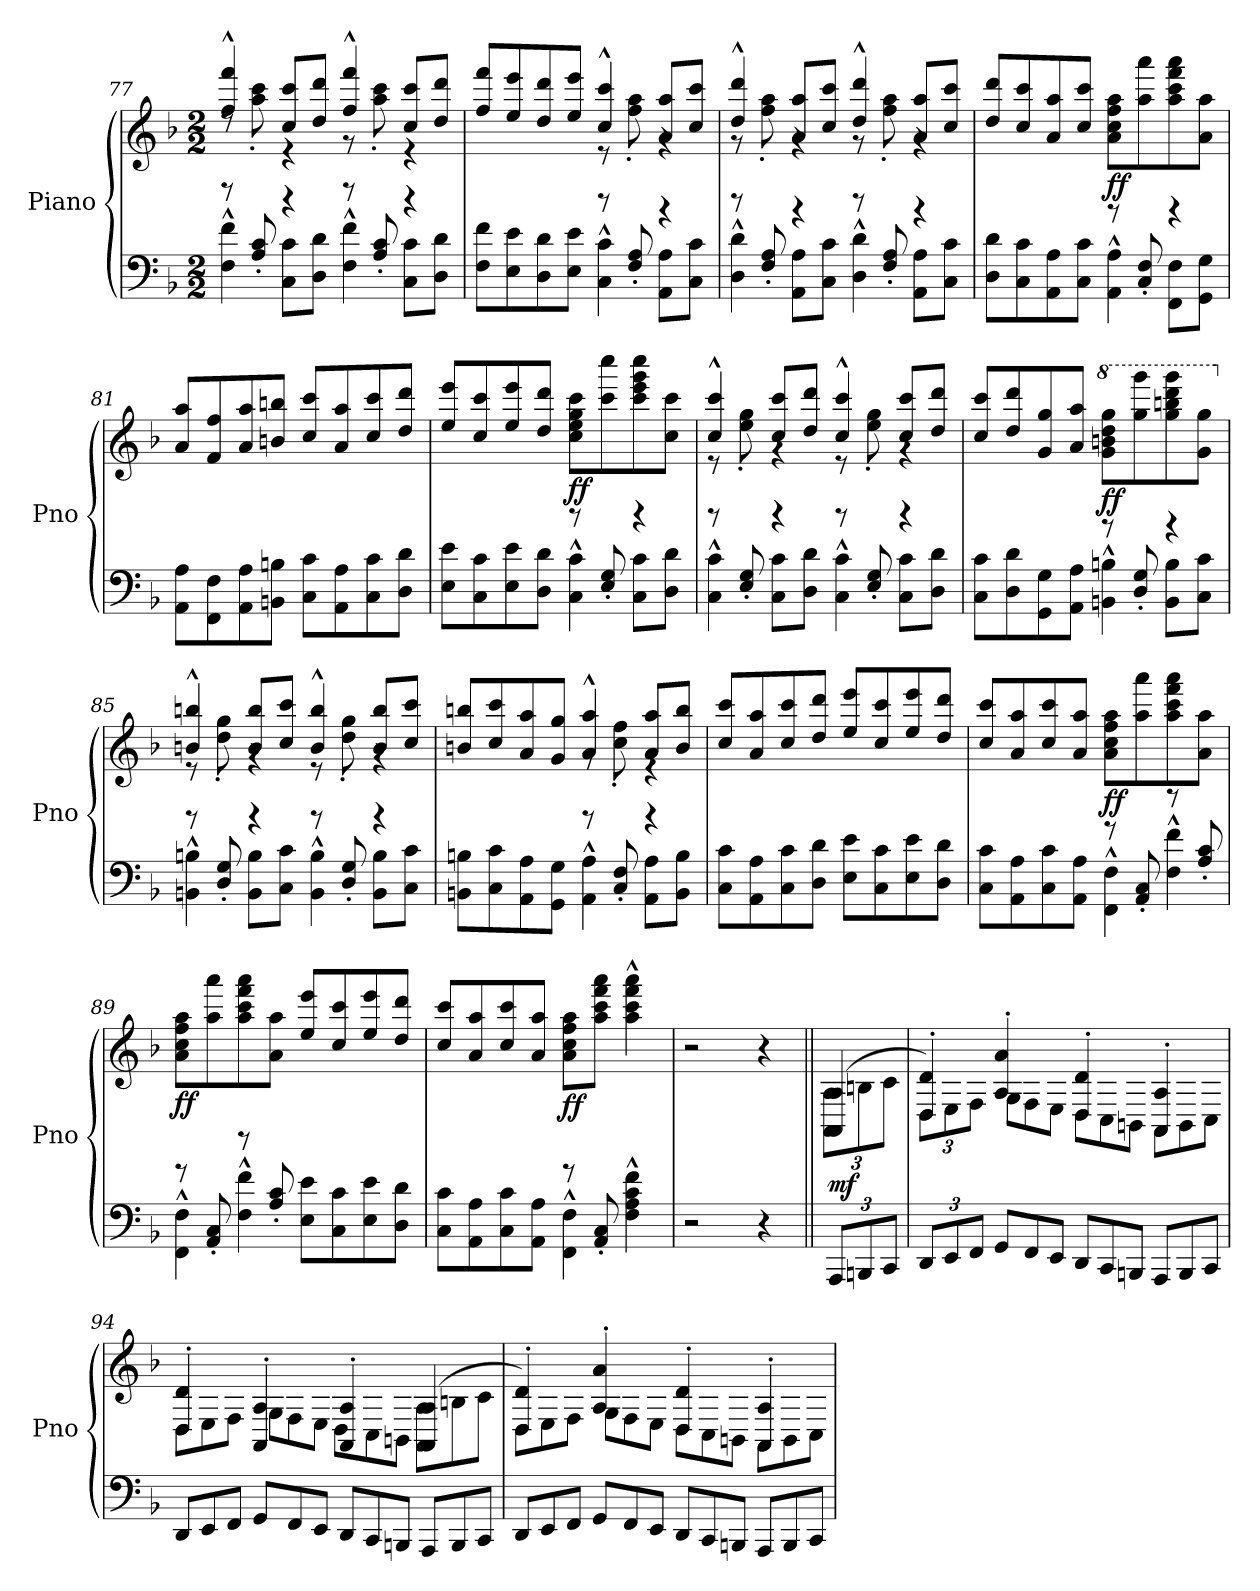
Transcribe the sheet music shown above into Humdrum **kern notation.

**kern	**kern	**dynam
*part1	*part1	*part1
*staff2	*staff1	*staff1/2
*I"Piano	*	*
*I'Pno	*	*
*clefF4	*clefG2	*
*k[b-]	*k[b-]	*
*M2/2	*M2/2	*
=77	=77	=77
*^	*^	*
4F\^^ 4f\^^	8rff	4ff/^^ 4fff/^^	8rdd	.
.	8A/' 8c/'	.	8aa\' 8ccc\'	.
8C\ 8c\L	4rdd	8cc/ 8ccc/L	4r	.
8D\ 8d\J	.	8dd/ 8ddd/J	.	.
4F\^^ 4f\^^	8rff	4ff/^^ 4fff/^^	8r	.
.	8A/' 8c/'	.	8aa\' 8ccc\'	.
8C\ 8c\L	4rdd	8cc/ 8ccc/L	4r	.
8D\ 8d\J	.	8dd/ 8ddd/J	.	.
=78	=78	=78	=78	=78
8F\ 8f\L	2ryy	8ff/ 8fff/L	2ryy	.
8E\ 8e\	.	8ee/ 8eee/	.	.
8D\ 8d\	.	8dd/ 8ddd/	.	.
8E\ 8e\J	.	8ee/ 8eee/J	.	.
4C\^^ 4c\^^	8rdd	4cc/^^ 4ccc/^^	8r	.
.	8F/' 8A/'	.	8ff\' 8aa\'	.
8AA\ 8A\L	4rb	8a/ 8aa/L	4rg	.
8C\ 8c\J	.	8cc/ 8ccc/J	.	.
=79	=79	=79	=79	=79
4D\^^ 4d\^^	8rdd	4dd/^^ 4ddd/^^	8r	.
.	8F/' 8A/'	.	8ff\' 8aa\'	.
8AA\ 8A\L	4rb	8a/ 8aa/L	4rg	.
8C\ 8c\J	.	8cc/ 8ccc/J	.	.
4D\^^ 4d\^^	8rdd	4dd/^^ 4ddd/^^	8r	.
.	8F/' 8A/'	.	8ff\' 8aa\'	.
8AA\ 8A\L	4rb	8a/ 8aa/L	4rg	.
8C\ 8c\J	.	8cc/ 8ccc/J	.	.
*	*	*v	*v	*
=80	=80	=80	=80
8D\ 8d\L	2ryy	8dd/ 8ddd/L	.
8C\ 8c\	.	8cc/ 8ccc/	.
8AA\ 8A\	.	8a/ 8aa/	.
8C\ 8c\J	.	8cc/ 8ccc/J	.
!	!	!	!LO:DY:b
4AA\^^ 4A\^^	8rb	8a\ 8cc\ 8ff\ 8aa\L	ff
.	8C/' 8F/'	8aa\ 8aaa\	.
8FF\ 8F\L	4rb	8aa\ 8ccc\ 8fff\ 8aaa\	.
8GG\ 8G\J	.	8a\ 8aa\J	.
*v	*v	*	*
!!LO:LB:g=z
=81	=81	=81
8AA\ 8A\L	8a/ 8aa/L	.
8FF\ 8F\	8f/ 8ff/	.
8AA\ 8A\	8a/ 8aa/	.
8BBn\ 8Bn\J	8bn/ 8bbn/J	.
8C\ 8c\L	8cc/ 8ccc/L	.
8AA\ 8A\	8a/ 8aa/	.
8C\ 8c\	8cc/ 8ccc/	.
8D\ 8d\J	8dd/ 8ddd/J	.
=82	=82	=82
*^	*	*
8E\ 8e\L	2ryy	8ee/ 8eee/L	.
8C\ 8c\	.	8cc/ 8ccc/	.
8E\ 8e\	.	8ee/ 8eee/	.
8D\ 8d\J	.	8dd/ 8ddd/J	.
!	!	!	!LO:DY:b
4C\^^ 4c\^^	8rdd	8cc\ 8ee\ 8gg\ 8ccc\L	ff
.	8E/' 8G/'	8ccc\ 8cccc\	.
8C\ 8c\L	4rdd	8ccc\ 8eee\ 8ggg\ 8cccc\	.
8D\ 8d\J	.	8cc\ 8ccc\J	.
=83	=83	=83	=83
*	*	*^	*
4C\^^ 4c\^^	8rdd	4cc/^^ 4ccc/^^	8r	.
.	8E/' 8G/'	.	8ee\' 8gg\'	.
8C\ 8c\L	4rdd	8cc/ 8ccc/L	4rg	.
8D\ 8d\J	.	8dd/ 8ddd/J	.	.
4C\^^ 4c\^^	8rdd	4cc/^^ 4ccc/^^	8r	.
.	8E/' 8G/'	.	8ee\' 8gg\'	.
8C\ 8c\L	4rdd	8cc/ 8ccc/L	4rg	.
8D\ 8d\J	.	8dd/ 8ddd/J	.	.
*	*	*v	*v	*
=84	=84	=84	=84
8C\ 8c\L	2ryy	8cc/ 8ccc/L	.
8D\ 8d\	.	8dd/ 8ddd/	.
8GG\ 8G\	.	8g/ 8gg/	.
8AA\ 8A\J	.	8a/ 8aa/J	.
*	*	*8va	*
!	!	!	!LO:DY:b
4BBn\^^ 4Bn\^^	8rb	8gg\ 8bbn\ 8ddd\ 8ggg\L	ff
.	8D/' 8G/'	8ggg\ 8gggg\	.
8BB\ 8B\L	4rb	8ggg\ 8bbbn\ 8dddd\ 8gggg\	.
8C\ 8c\J	.	8gg\ 8ggg\J	.
=85	=85	=85	=85
*	*	*X8va	*
*	*	*^	*
4BBn\^^ 4Bn\^^	8rb	4bn/^^ 4bbn/^^	8r	.
.	8D/' 8G/'	.	8dd\' 8gg\'	.
8BB\ 8B\L	4rb	8b/ 8bb/L	4rg	.
8C\ 8c\J	.	8cc/ 8ccc/J	.	.
4BB\^^ 4B\^^	8rb	4b/^^ 4bb/^^	8r	.
.	8D/' 8G/'	.	8dd\' 8gg\'	.
8BB\ 8B\L	4rb	8b/ 8bb/L	4rg	.
8C\ 8c\J	.	8cc/ 8ccc/J	.	.
!!LO:LB:g=z	!!
=86	=86	=86	=86	=86
8BBn\ 8Bn\L	2ryy	8bn/ 8bbn/L	2ryy	.
8C\ 8c\	.	8cc/ 8ccc/	.	.
8AA\ 8A\	.	8a/ 8aa/	.	.
8GG\ 8G\J	.	8g/ 8gg/J	.	.
4AA\^^ 4A\^^	8rb	4a/^^ 4aa/^^	8rg	.
.	8C/' 8F/'	.	8cc\' 8ff\'	.
8AA\ 8A\L	4rb	8a/ 8aa/L	4re	.
8BB\ 8B\J	.	8b/ 8bb/J	.	.
*v	*v	*	*	*
*	*v	*v	*
=87	=87	=87
8C\ 8c\L	8cc/ 8ccc/L	.
8AA\ 8A\	8a/ 8aa/	.
8C\ 8c\	8cc/ 8ccc/	.
8D\ 8d\J	8dd/ 8ddd/J	.
8E\ 8e\L	8ee/ 8eee/L	.
8C\ 8c\	8cc/ 8ccc/	.
8E\ 8e\	8ee/ 8eee/	.
8D\ 8d\J	8dd/ 8ddd/J	.
=88	=88	=88
*^	*	*
8C\ 8c\L	2ryy	8cc/ 8ccc/L	.
8AA\ 8A\	.	8a/ 8aa/	.
8C\ 8c\	.	8cc/ 8ccc/	.
8AA\ 8A\J	.	8a/ 8aa/J	.
!	!	!	!LO:DY:b
4FF\^^ 4F\^^	8rg	8a\ 8cc\ 8ff\ 8aa\L	ff
.	8AA/' 8C/'	8aa\ 8aaa\	.
4F\^^ 4f\^^	8rff	8aa\ 8ccc\ 8fff\ 8aaa\	.
.	8A/' 8c/'	8a\ 8aa\J	.
=89	=89	=89	=89
!	!	!	!LO:DY:b
4FF\^^ 4F\^^	8rg	8a\ 8cc\ 8ff\ 8aa\L	ff
.	8AA/' 8C/'	8aa\ 8aaa\	.
4F\^^ 4f\^^	8rff	8aa\ 8ccc\ 8fff\ 8aaa\	.
.	8A/' 8c/'	8a\ 8aa\J	.
8E\ 8e\L	2ryy	8ee/ 8eee/L	.
8C\ 8c\	.	8cc/ 8ccc/	.
8E\ 8e\	.	8ee/ 8eee/	.
8D\ 8d\J	.	8dd/ 8ddd/J	.
=90	=90	=90	=90
8C\ 8c\L	2ryy	8cc/ 8ccc/L	.
8AA\ 8A\	.	8a/ 8aa/	.
8C\ 8c\	.	8cc/ 8ccc/	.
8AA\ 8A\J	.	8a/ 8aa/J	.
!	!	!	!LO:DY:b
4FF\^^ 4F\^^	8rg	8a\ 8cc\ 8ff\ 8aa\L	ff
.	8AA/' 8C/'	8aa\ 8ccc\ 8fff\ 8aaa\J	.
4F\^^ 4A\^^ 4c\^^ 4f\^^	4ryy	4aa\^^ 4ccc\^^ 4fff\^^ 4aaa\^^	.
*v	*v	*	*
=91	=91	=91
2r	2r	.
4r	4r	.
!!LO:LB:g=z
=92||	=92||	=92||
*	*^	*
*Xbrackettup	*	*Xbrackettup	*
!	!	!	!LO:DY:b
12AAA/L	(4AA/ 4A/	12AA\ 12A\L	mf
12BBBn/	.	12Bn\	.
12CC/J	.	12c\J	.
=93	=93	=93	=93
12DD/L	4D/' 4d/')	12D\L	.
12EE/	.	12E\	.
12FF/J	.	12F\J	.
*Xtuplet	*	*Xtuplet	*
12GG/L	4A/' 4a/'	12G\L	.
12FF/	.	12F\	.
12EE/J	.	12E\J	.
12DD/L	4D/' 4d/'	12D\L	.
12CC/	.	12C\	.
12BBBn/J	.	12BBn\J	.
12AAA/L	4AA/' 4A/'	12AA\L	.
12BBB/	.	12BB\	.
12CC/J	.	12C\J	.
=94	=94	=94	=94
12DD/L	4D/' 4d/'	12D\L	.
12EE/	.	12E\	.
12FF/J	.	12F\J	.
12GG/L	4AA/' 4A/'	12G\L	.
12FF/	.	12F\	.
12EE/J	.	12E\J	.
12DD/L	4AA/' 4A/'	12D\L	.
12CC/	.	12C\	.
12BBBn/J	.	12BBn\J	.
12AAA/L	(4AA/ 4A/	12AA\ 12A\L	.
12BBB/	.	12Bn\	.
12CC/J	.	12c\J	.
=95	=95	=95	=95
12DD/L	4D/' 4d/')	12D\L	.
12EE/	.	12E\	.
12FF/J	.	12F\J	.
12GG/L	4A/' 4a/'	12G\L	.
12FF/	.	12F\	.
12EE/J	.	12E\J	.
12DD/L	4D/' 4d/'	12D\L	.
12CC/	.	12C\	.
12BBBn/J	.	12BBn\J	.
12AAA/L	4AA/' 4A/'	12AA\L	.
12BBB/	.	12BB\	.
12CC/J	.	12C\J	.
*	*v	*v	*
=	=	=
*-	*-	*-
